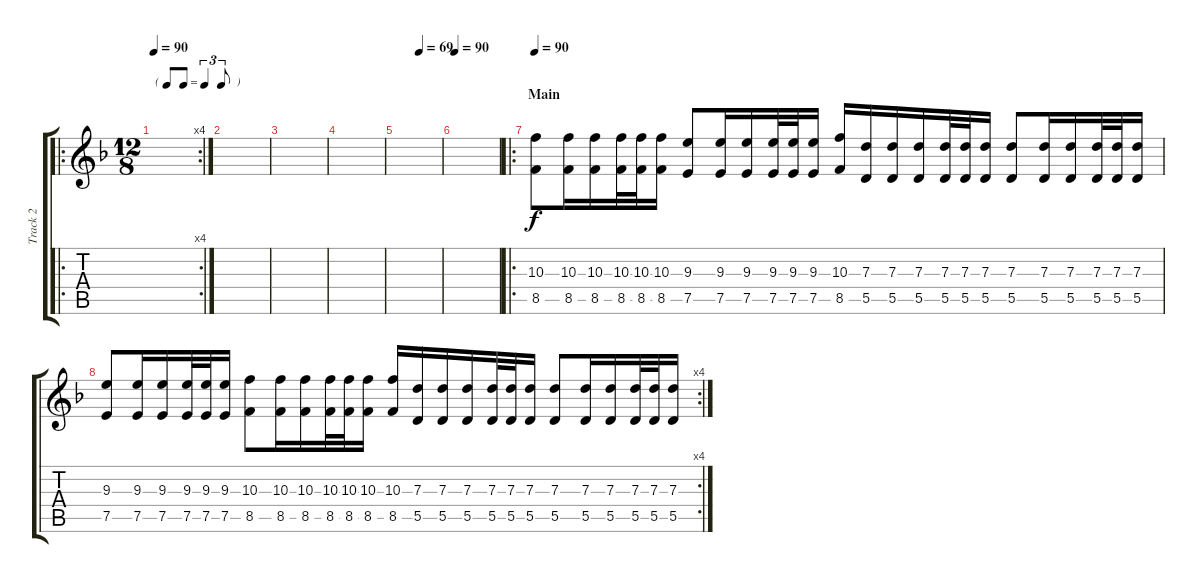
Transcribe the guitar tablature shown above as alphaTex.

\track ("Track 2" "Track 2") {instrument distortionguitar}
\staff {score tabs}
\tuning (E4 B3 G3 D3 A2 D2) {hide}
\ro
\rc 4
\ts (12 8)
\tf triplet8th
\tempo 90
\tempo 70
\tempo 90
\clef g2
\ks dminor
|
|
|
|
\tempo (69 0.5)
|
\tempo 90
|
\ro
\section ("" "Main")
\tempo 90
(10.3 8.5).8 (10.3 8.5).16 (10.3 8.5).16 (10.3 8.5).32 (10.3 8.5).32 (10.3 8.5).16 (9.3 7.5).8 (9.3 7.5).16 (9.3 7.5).16 (9.3 7.5).32 (9.3 7.5).32 (9.3 7.5).16 (10.3 8.5).16 (7.3 5.5).16 (7.3 5.5).16 (7.3 5.5).16 (7.3 5.5).32 (7.3 5.5).32 (7.3 5.5).16 (7.3 5.5).8 (7.3 5.5).16 (7.3 5.5).16 (7.3 5.5).32 (7.3 5.5).32 (7.3 5.5).16 |
\rc 4
(9.3 7.5).8 (9.3 7.5).16 (9.3 7.5).16 (9.3 7.5).32 (9.3 7.5).32 (9.3 7.5).16 (10.3 8.5).8 (10.3 8.5).16 (10.3 8.5).16 (10.3 8.5).32 (10.3 8.5).32 (10.3 8.5).16 (10.3 8.5).16 (7.3 5.5).16 (7.3 5.5).16 (7.3 5.5).16 (7.3 5.5).32 (7.3 5.5).32 (7.3 5.5).16 (7.3 5.5).8 (7.3 5.5).16 (7.3 5.5).16 (7.3 5.5).32 (7.3 5.5).32 (7.3 5.5).16
